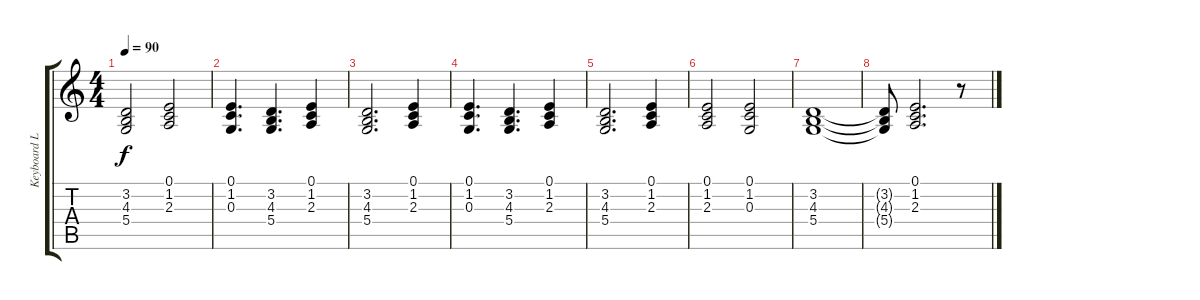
\track ("Keyboard LH" "Keyboard L") {instrument stringensemble1}
\staff {score tabs}
\tuning (E4 B3 G3 D3 A2 E2) {hide}
\ts (4 4)
\tempo 90
\clef g2
\ks c
(3.2 4.3 5.4).2{dy f} (0.1 1.2 2.3).2 |
(0.1 1.2 0.3).4{d} (3.2 4.3 5.4).4{d} (0.1 1.2 2.3).4 |
(3.2 4.3 5.4).2{d} (0.1 1.2 2.3).4 |
(0.1 1.2 0.3).4{d} (3.2 4.3 5.4).4{d} (0.1 1.2 2.3).4 |
(3.2 4.3 5.4).2{d} (0.1 1.2 2.3).4 |
(0.1 1.2 2.3).2 (0.1 1.2 0.3).2 |
(3.2 4.3 5.4).1 |
(3.2{t} 4.3{t} 5.4{t}).8 (0.1 1.2 2.3).2{d} r.8
